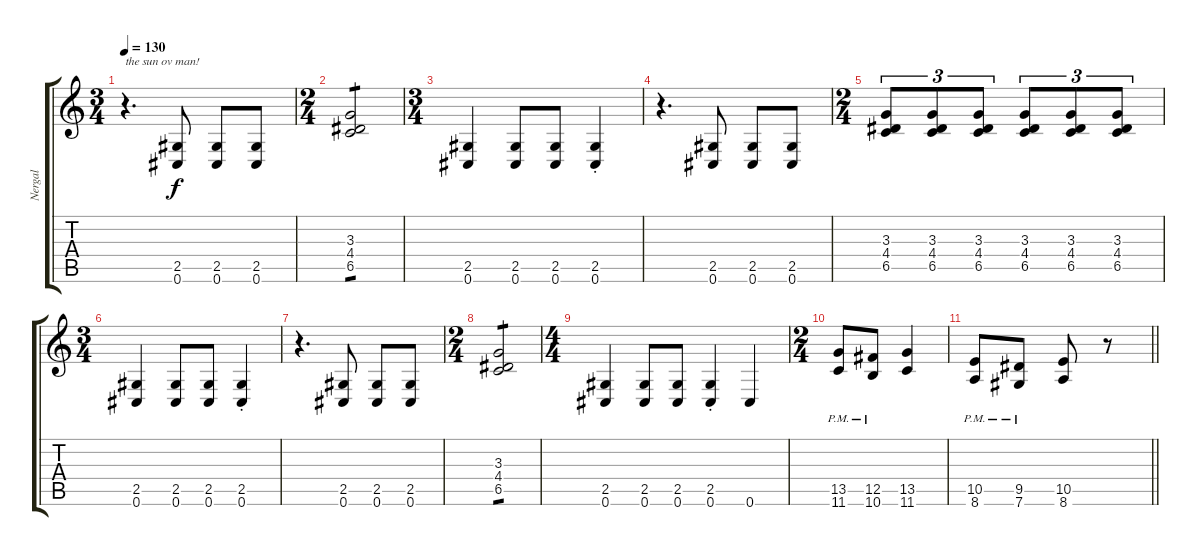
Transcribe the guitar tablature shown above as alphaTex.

\track ("Nergal" "Nergal") {instrument overdrivenguitar}
\staff {score tabs}
\tuning (Db4 Ab3 E3 B2 Gb2 Db2) {hide}
\ts (3 4)
\tempo 130
\clef g2
\ks c
r.4{d txt "the sun ov man!" dy f} (2.5 0.6).8 (2.5 0.6).8 (2.5 0.6).8 |
\ts (2 4)
(3.3 4.4 6.5).2{tp 1} |
\ts (3 4)
(2.5 0.6).4 (2.5 0.6).8 (2.5 0.6).8 (2.5{st} 0.6{st}).4 |
r.4{d} (2.5 0.6).8 (2.5 0.6).8 (2.5 0.6).8 |
\ts (2 4)
(3.3 4.4 6.5).8{tu (3 2)} (3.3 4.4 6.5).8{tu (3 2)} (3.3 4.4 6.5).8{tu (3 2)} (3.3 4.4 6.5).8{tu (3 2)} (3.3 4.4 6.5).8{tu (3 2)} (3.3 4.4 6.5).8{tu (3 2)} |
\ts (3 4)
(2.5 0.6).4 (2.5 0.6).8 (2.5 0.6).8 (2.5{st} 0.6{st}).4 |
r.4{d} (2.5 0.6).8 (2.5 0.6).8 (2.5 0.6).8 |
\ts (2 4)
(3.3 4.4 6.5).2{tp 1} |
\ts (4 4)
(2.5 0.6).4 (2.5 0.6).8 (2.5 0.6).8 (2.5{st} 0.6{st}).4 0.6.4 |
\ts (2 4)
(13.5{pm} 11.6{pm}).8 (12.5{pm} 10.6{pm}).8 (13.5 11.6).4 |
\barLineRight lightlight
(10.5{pm} 8.6{pm}).8 (9.5{pm} 7.6{pm}).8 (10.5 8.6).8 r.8
